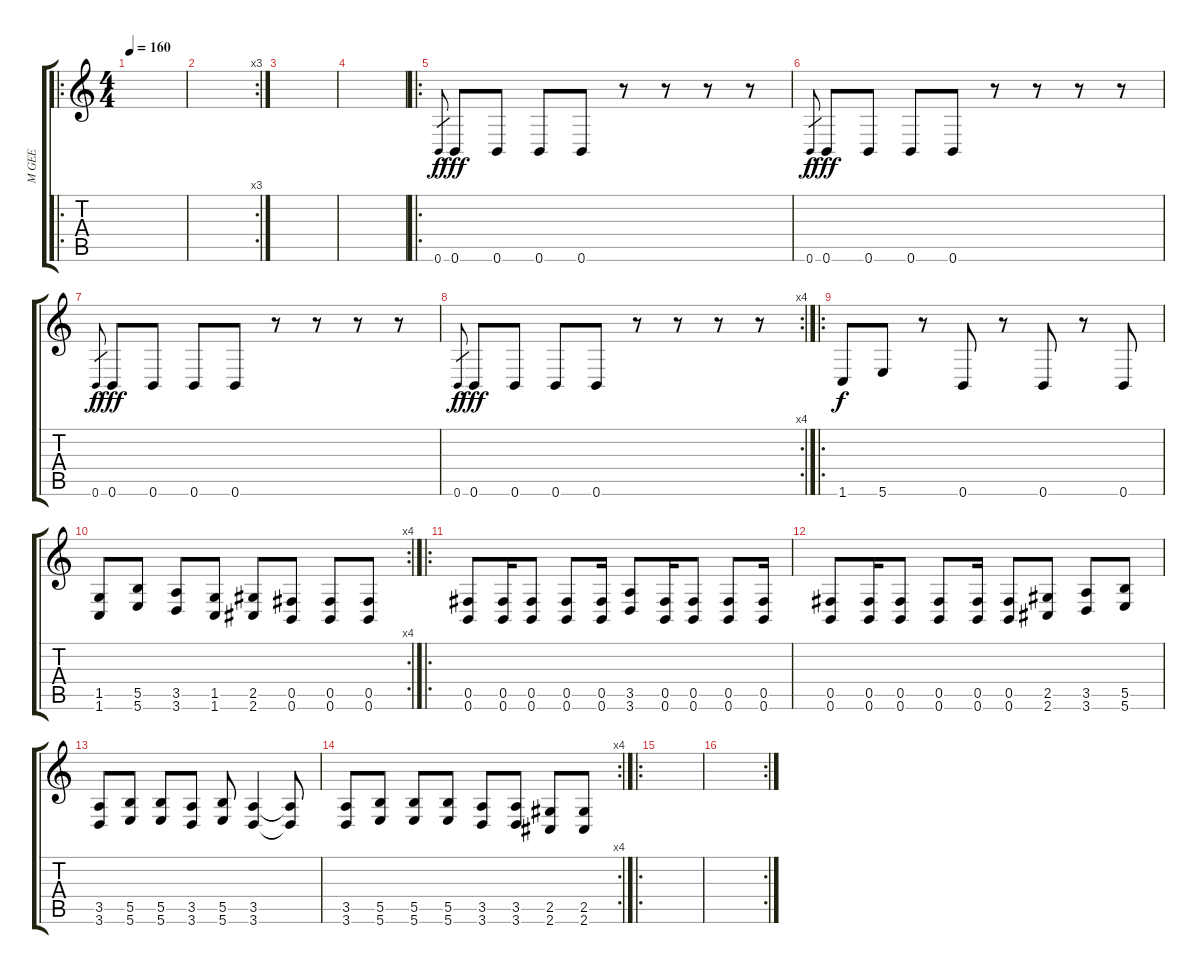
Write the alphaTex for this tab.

\track ("M GEE" "M GEE") {instrument distortionguitar}
\staff {score tabs}
\tuning (Db4 Ab3 E3 B2 Gb2 B1) {hide}
\ro
\ts (4 4)
\tempo 160
\clef g2
\ks c
|
\rc 3
|
|
|
\ro
0.6.8{gr} 0.6.8{dy fff} 0.6.8 0.6.8 0.6.8 r.8 r.8 r.8 r.8 |
0.6.8{gr dy f} 0.6.8{dy fff} 0.6.8 0.6.8 0.6.8 r.8 r.8 r.8 r.8 |
0.6.8{gr dy f} 0.6.8{dy fff} 0.6.8 0.6.8 0.6.8 r.8 r.8 r.8 r.8 |
\rc 4
0.6.8{gr dy f} 0.6.8{dy fff} 0.6.8 0.6.8 0.6.8 r.8 r.8 r.8 r.8 |
\ro
1.6.8{dy f} 5.6.8 r.8 0.6.8 r.8 0.6.8 r.8 0.6.8 |
\rc 4
(1.5 1.6).8 (5.5 5.6).8 (3.5 3.6).8 (1.5 1.6).8 (2.5 2.6).8 (0.5 0.6).8 (0.5 0.6).8 (0.5 0.6).8 |
\ro
(0.5 0.6).8 (0.5 0.6).16 (0.5 0.6).8 (0.5 0.6).8 (0.5 0.6).16 (3.5 3.6).8 (0.5 0.6).16 (0.5 0.6).8 (0.5 0.6).8 (0.5 0.6).16 |
(0.5 0.6).8 (0.5 0.6).16 (0.5 0.6).8 (0.5 0.6).8 (0.5 0.6).16 (0.5 0.6).8 (2.5 2.6).8 (3.5 3.6).8 (5.5 5.6).8 |
(3.5 3.6).8 (5.5 5.6).8 (5.5 5.6).8 (3.5 3.6).8 (5.5 5.6).8 (3.5 3.6).4 (3.5{t} 3.6{t}).8 |
\rc 4
(3.5 3.6).8 (5.5 5.6).8 (5.5 5.6).8 (5.5 5.6).8 (3.5 3.6).8 (3.5 3.6).8 (2.5 2.6).8 (2.5 2.6).8 |
\ro
|
\rc 2
